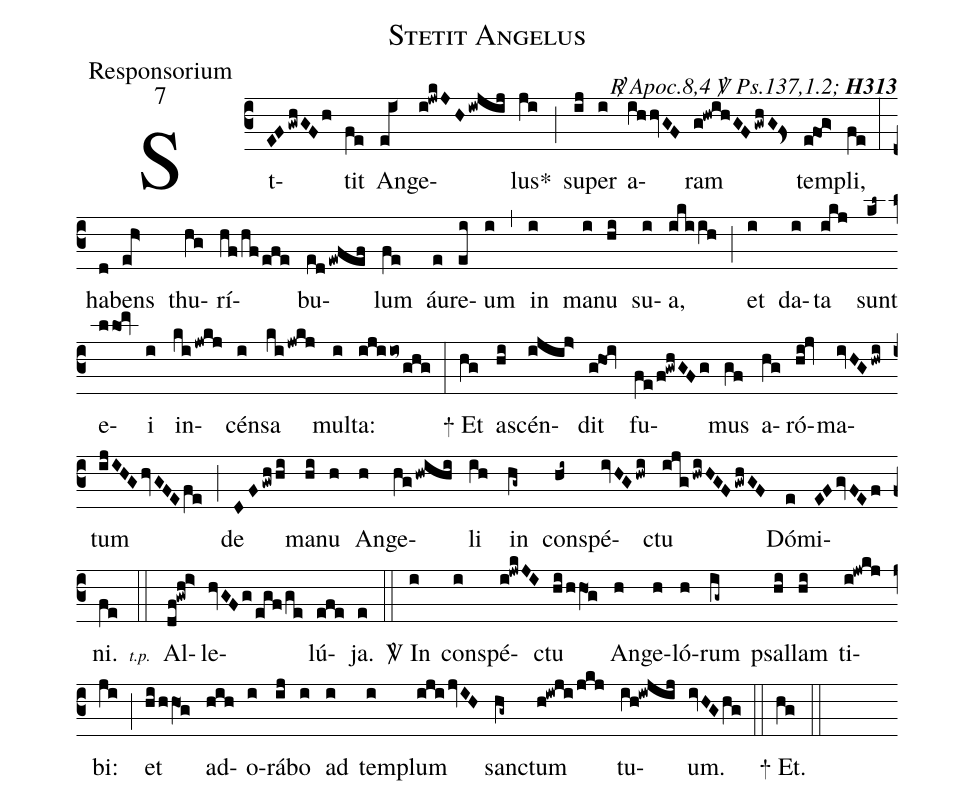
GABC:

name:Stetit Angelus;
office-part:Responsorium;
mode:7;
commentary:{\itshape\mdseries \Rbar\  Apoc.8,4 \Vbar\   Ps.137,1.2;\/} {\bfseries H313};
%%
(c3) St(EFgwhGFh)tit(fe) An(ei<)ge(i!jwkJHiwjij)lus<sp>*</sp>(ji) (;)
su(ij)per(i) a(ihhvGF)ram(g!hwihGFgwhG!Fs<) tem(e!fo1!g>)pli,(fe) (:)
ha(d)bens(eh>) thu(hg)rí(hf/hf/efe)bu(ed/ewfef)lum(fe) áu(e)re(ei)um(i) (,)
in(i) ma(i)nu(hi) su(i)a,(ikiih) (;)
et(i) da(i)ta(ikj) sunt(kl~) e(llo1!mv)i(i) in(ki/jwkj)cén(i)sa(ki/jwkj) mul(i)ta:(ijiio~ghg) (:)
<sp>+</sp> Et(hg) a(hi)scén(ijij>)dit(g!ho1!iv) fu(fe/f!gwhGFg)mus(gf) a(hg)ró(hi!jv)ma(ivHGhwi)tum(ijIHGhvGFEfe) (;)
de(DFgwh/hi) ma(hi)nu(h) An(h)ge(hg/hwihi)li(ih) in(hg~) con(hi~)spé(ivHGhwi)ctu(ijg/hwiHGFgwhGF) Dó(e)mi(EFgvFEf)ni.(fe) (::)
<v>{\scriptsize\itshape t.p.\ }</v> Al(df!gwh!i>)le(hvGFg/egf/ge)lú(efe)ja.(e) (::)
<sp>V/</sp> In(i) con(i)spé(i!jwkJI)ctu(hi/hhO1g) An(h)ge(h)ló(h)rum(ig~) psal(hi)lam(hi) ti(i!jwkj)bi:(ji) (;)
et(hi/hhO1g) ad(hih)o(i)rá(ij)bo(i) ad(i) tem(i)plum(ijijvIH) sanc(hg~)tum(h!iwji/jkj) tu(ih!iwjij)um.(ivHGhg) (::)
<sp>+</sp> Et.(hg) (::)
